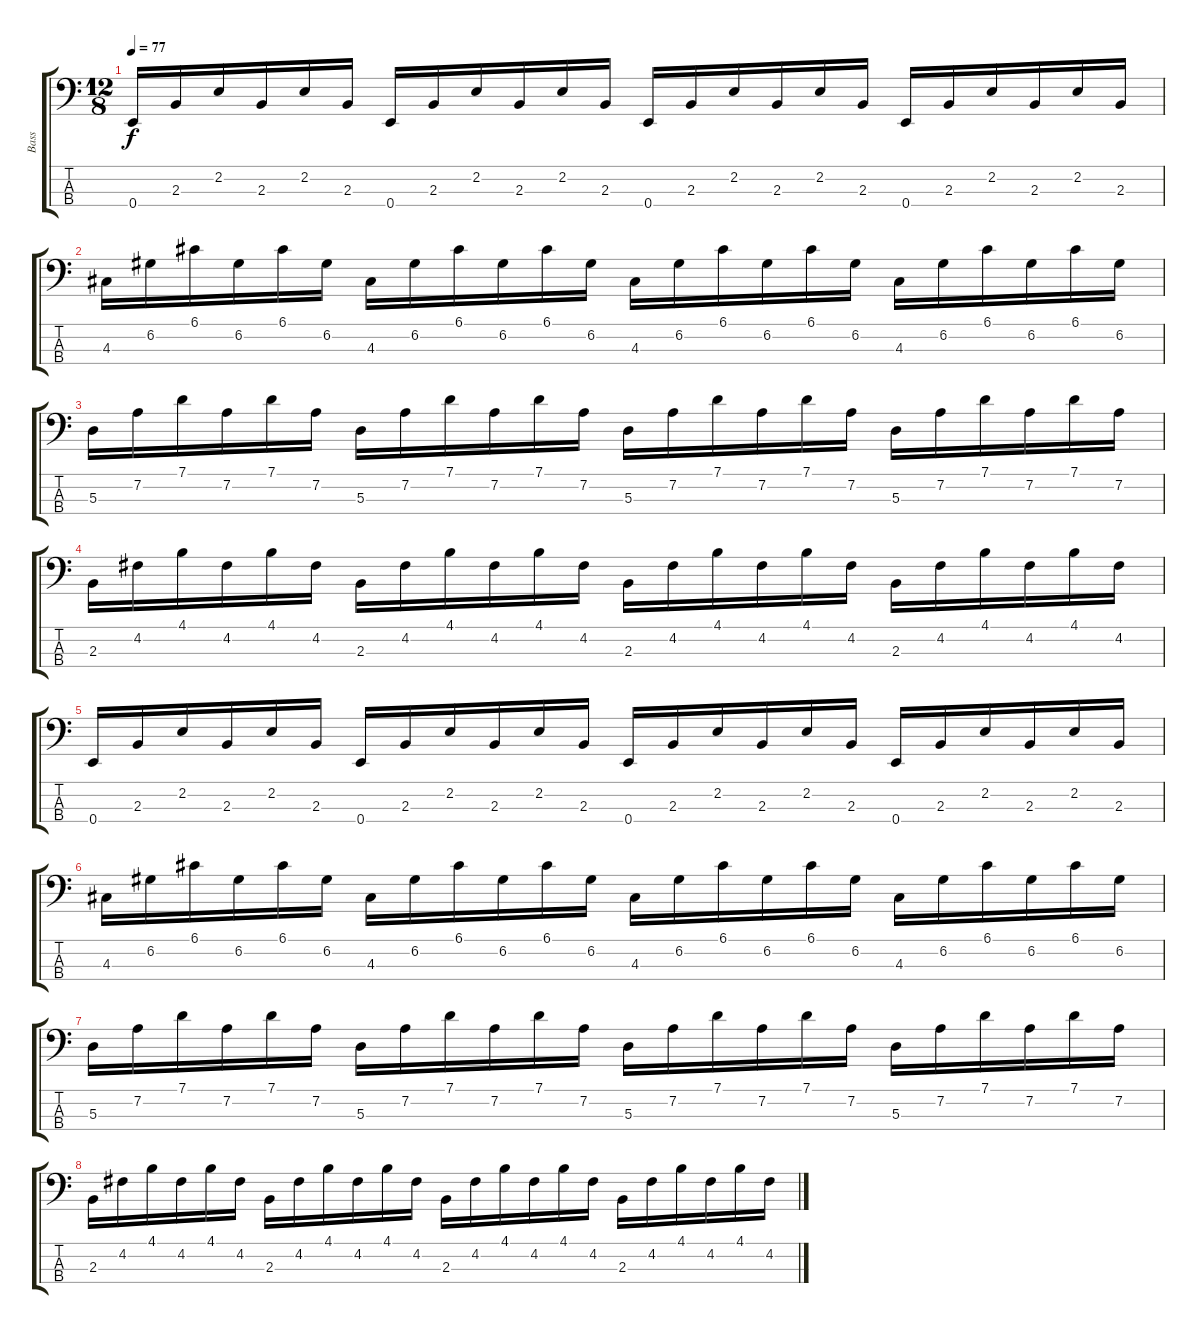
\track ("Bass" "Bass") {instrument electricbassfinger}
\staff {score tabs}
\tuning (G2 D2 A1 E1) {hide}
\ts (12 8)
\tempo 77
\clef f4
\ks c
0.4.16{dy f} 2.3.16 2.2.16 2.3.16 2.2.16 2.3.16 0.4.16 2.3.16 2.2.16 2.3.16 2.2.16 2.3.16 0.4.16 2.3.16 2.2.16 2.3.16 2.2.16 2.3.16 0.4.16 2.3.16 2.2.16 2.3.16 2.2.16 2.3.16 |
4.3.16 6.2.16 6.1.16 6.2.16 6.1.16 6.2.16 4.3.16 6.2.16 6.1.16 6.2.16 6.1.16 6.2.16 4.3.16 6.2.16 6.1.16 6.2.16 6.1.16 6.2.16 4.3.16 6.2.16 6.1.16 6.2.16 6.1.16 6.2.16 |
5.3.16 7.2.16 7.1.16 7.2.16 7.1.16 7.2.16 5.3.16 7.2.16 7.1.16 7.2.16 7.1.16 7.2.16 5.3.16 7.2.16 7.1.16 7.2.16 7.1.16 7.2.16 5.3.16 7.2.16 7.1.16 7.2.16 7.1.16 7.2.16 |
2.3.16 4.2.16 4.1.16 4.2.16 4.1.16 4.2.16 2.3.16 4.2.16 4.1.16 4.2.16 4.1.16 4.2.16 2.3.16 4.2.16 4.1.16 4.2.16 4.1.16 4.2.16 2.3.16 4.2.16 4.1.16 4.2.16 4.1.16 4.2.16 |
0.4.16 2.3.16 2.2.16 2.3.16 2.2.16 2.3.16 0.4.16 2.3.16 2.2.16 2.3.16 2.2.16 2.3.16 0.4.16 2.3.16 2.2.16 2.3.16 2.2.16 2.3.16 0.4.16 2.3.16 2.2.16 2.3.16 2.2.16 2.3.16 |
4.3.16 6.2.16 6.1.16 6.2.16 6.1.16 6.2.16 4.3.16 6.2.16 6.1.16 6.2.16 6.1.16 6.2.16 4.3.16 6.2.16 6.1.16 6.2.16 6.1.16 6.2.16 4.3.16 6.2.16 6.1.16 6.2.16 6.1.16 6.2.16 |
5.3.16 7.2.16 7.1.16 7.2.16 7.1.16 7.2.16 5.3.16 7.2.16 7.1.16 7.2.16 7.1.16 7.2.16 5.3.16 7.2.16 7.1.16 7.2.16 7.1.16 7.2.16 5.3.16 7.2.16 7.1.16 7.2.16 7.1.16 7.2.16 |
2.3.16 4.2.16 4.1.16 4.2.16 4.1.16 4.2.16 2.3.16 4.2.16 4.1.16 4.2.16 4.1.16 4.2.16 2.3.16 4.2.16 4.1.16 4.2.16 4.1.16 4.2.16 2.3.16 4.2.16 4.1.16 4.2.16 4.1.16 4.2.16
